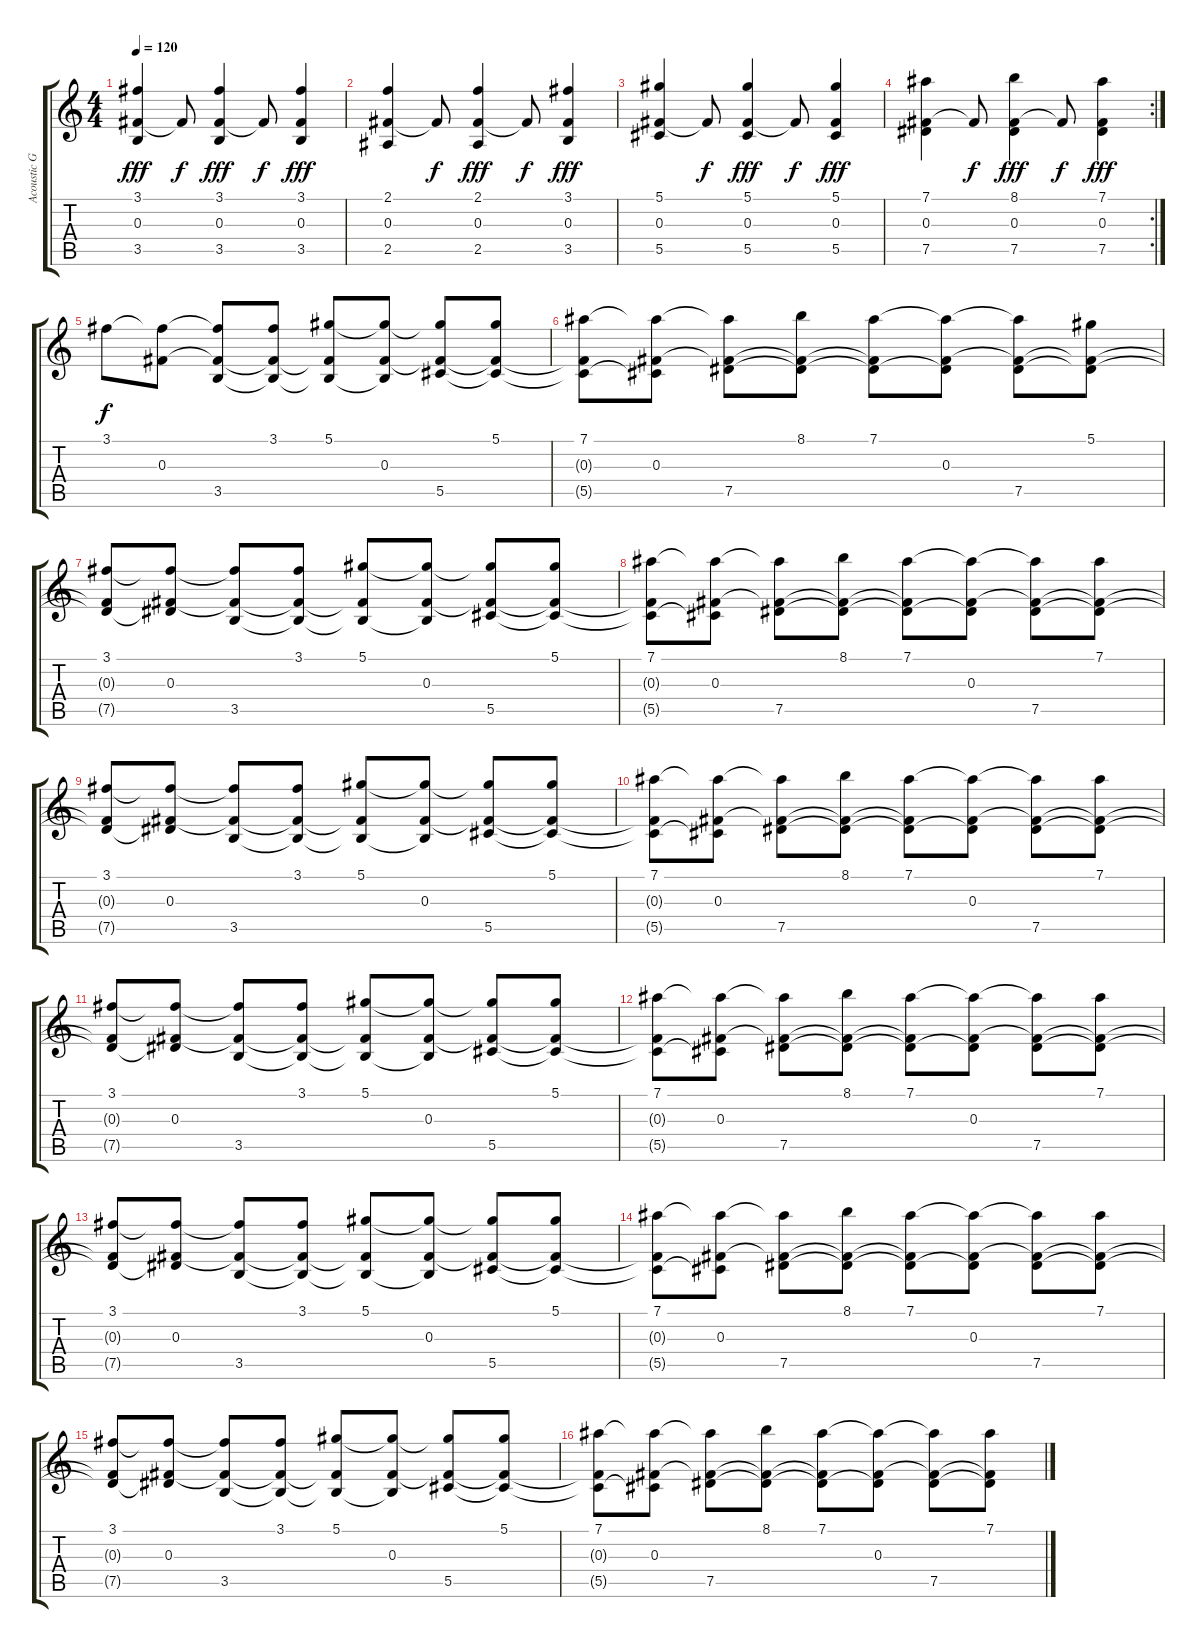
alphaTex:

\track ("Acoustic Gtr" "Acoustic G") {instrument acousticguitarnylon}
\staff {score tabs}
\tuning (Eb4 Bb3 Gb3 Db3 Ab2 Eb2) {hide}
\ts (4 4)
\tempo 120
\clef g2
\ks c
(3.1 0.3 3.5).4{dy fff} 0.3{t}.8{dy f} (3.1 0.3 3.5).4{dy fff} 0.3{t}.8{dy f} (3.1 0.3 3.5).4{dy fff} |
(2.1 0.3 2.5).4 0.3{t}.8{dy f} (2.1 0.3 2.5).4{dy fff} 0.3{t}.8{dy f} (3.1 0.3 3.5).4{dy fff} |
(5.1 0.3 5.5).4 0.3{t}.8{dy f} (5.1 0.3 5.5).4{dy fff} 0.3{t}.8{dy f} (5.1 0.3 5.5).4{dy fff} |
\rc 2
(7.1 0.3 7.5).4 0.3{t}.8{dy f} (8.1 0.3 7.5).4{dy fff} 0.3{t}.8{dy f} (7.1 0.3 7.5).4{dy fff} |
3.1.8{dy f} (3.1{t} 0.3).8 (3.1{t} 0.3{t} 3.5).8 (3.1 0.3{t} 3.5{t}).8 (5.1 0.3{t} 3.5{t}).8 (5.1{t} 0.3 3.5{t}).8 (5.1{t} 0.3{t} 5.5).8 (5.1 0.3{t} 5.5{t}).8 |
(7.1 0.3{t} 5.5{t}).8 (7.1{t} 0.3 5.5{t}).8 (7.1{t} 0.3{t} 7.5).8 (8.1 0.3{t} 7.5{t}).8 (7.1 0.3{t} 7.5{t}).8 (7.1{t} 0.3 7.5{t}).8 (7.1{t} 0.3{t} 7.5).8 (5.1 0.3{t} 7.5{t}).8 |
(3.1 0.3{t} 7.5{t}).8 (3.1{t} 0.3 7.5{t}).8 (3.1{t} 0.3{t} 3.5).8 (3.1 0.3{t} 3.5{t}).8 (5.1 0.3{t} 3.5{t}).8 (5.1{t} 0.3 3.5{t}).8 (5.1{t} 0.3{t} 5.5).8 (5.1 0.3{t} 5.5{t}).8 |
(7.1 0.3{t} 5.5{t}).8 (7.1{t} 0.3 5.5{t}).8 (7.1{t} 0.3{t} 7.5).8 (8.1 0.3{t} 7.5{t}).8 (7.1 0.3{t} 7.5{t}).8 (7.1{t} 0.3 7.5{t}).8 (7.1{t} 0.3{t} 7.5).8 (7.1 0.3{t} 7.5{t}).8 |
(3.1 0.3{t} 7.5{t}).8 (3.1{t} 0.3 7.5{t}).8 (3.1{t} 0.3{t} 3.5).8 (3.1 0.3{t} 3.5{t}).8 (5.1 0.3{t} 3.5{t}).8 (5.1{t} 0.3 3.5{t}).8 (5.1{t} 0.3{t} 5.5).8 (5.1 0.3{t} 5.5{t}).8 |
(7.1 0.3{t} 5.5{t}).8 (7.1{t} 0.3 5.5{t}).8 (7.1{t} 0.3{t} 7.5).8 (8.1 0.3{t} 7.5{t}).8 (7.1 0.3{t} 7.5{t}).8 (7.1{t} 0.3 7.5{t}).8 (7.1{t} 0.3{t} 7.5).8 (7.1 0.3{t} 7.5{t}).8 |
(3.1 0.3{t} 7.5{t}).8 (3.1{t} 0.3 7.5{t}).8 (3.1{t} 0.3{t} 3.5).8 (3.1 0.3{t} 3.5{t}).8 (5.1 0.3{t} 3.5{t}).8 (5.1{t} 0.3 3.5{t}).8 (5.1{t} 0.3{t} 5.5).8 (5.1 0.3{t} 5.5{t}).8 |
(7.1 0.3{t} 5.5{t}).8 (7.1{t} 0.3 5.5{t}).8 (7.1{t} 0.3{t} 7.5).8 (8.1 0.3{t} 7.5{t}).8 (7.1 0.3{t} 7.5{t}).8 (7.1{t} 0.3 7.5{t}).8 (7.1{t} 0.3{t} 7.5).8 (7.1 0.3{t} 7.5{t}).8 |
(3.1 0.3{t} 7.5{t}).8 (3.1{t} 0.3 7.5{t}).8 (3.1{t} 0.3{t} 3.5).8 (3.1 0.3{t} 3.5{t}).8 (5.1 0.3{t} 3.5{t}).8 (5.1{t} 0.3 3.5{t}).8 (5.1{t} 0.3{t} 5.5).8 (5.1 0.3{t} 5.5{t}).8 |
(7.1 0.3{t} 5.5{t}).8 (7.1{t} 0.3 5.5{t}).8 (7.1{t} 0.3{t} 7.5).8 (8.1 0.3{t} 7.5{t}).8 (7.1 0.3{t} 7.5{t}).8 (7.1{t} 0.3 7.5{t}).8 (7.1{t} 0.3{t} 7.5).8 (7.1 0.3{t} 7.5{t}).8 |
(3.1 0.3{t} 7.5{t}).8 (3.1{t} 0.3 7.5{t}).8 (3.1{t} 0.3{t} 3.5).8 (3.1 0.3{t} 3.5{t}).8 (5.1 0.3{t} 3.5{t}).8 (5.1{t} 0.3 3.5{t}).8 (5.1{t} 0.3{t} 5.5).8 (5.1 0.3{t} 5.5{t}).8 |
(7.1 0.3{t} 5.5{t}).8 (7.1{t} 0.3 5.5{t}).8 (7.1{t} 0.3{t} 7.5).8 (8.1 0.3{t} 7.5{t}).8 (7.1 0.3{t} 7.5{t}).8 (7.1{t} 0.3 7.5{t}).8 (7.1{t} 0.3{t} 7.5).8 (7.1 0.3{t} 7.5{t}).8
